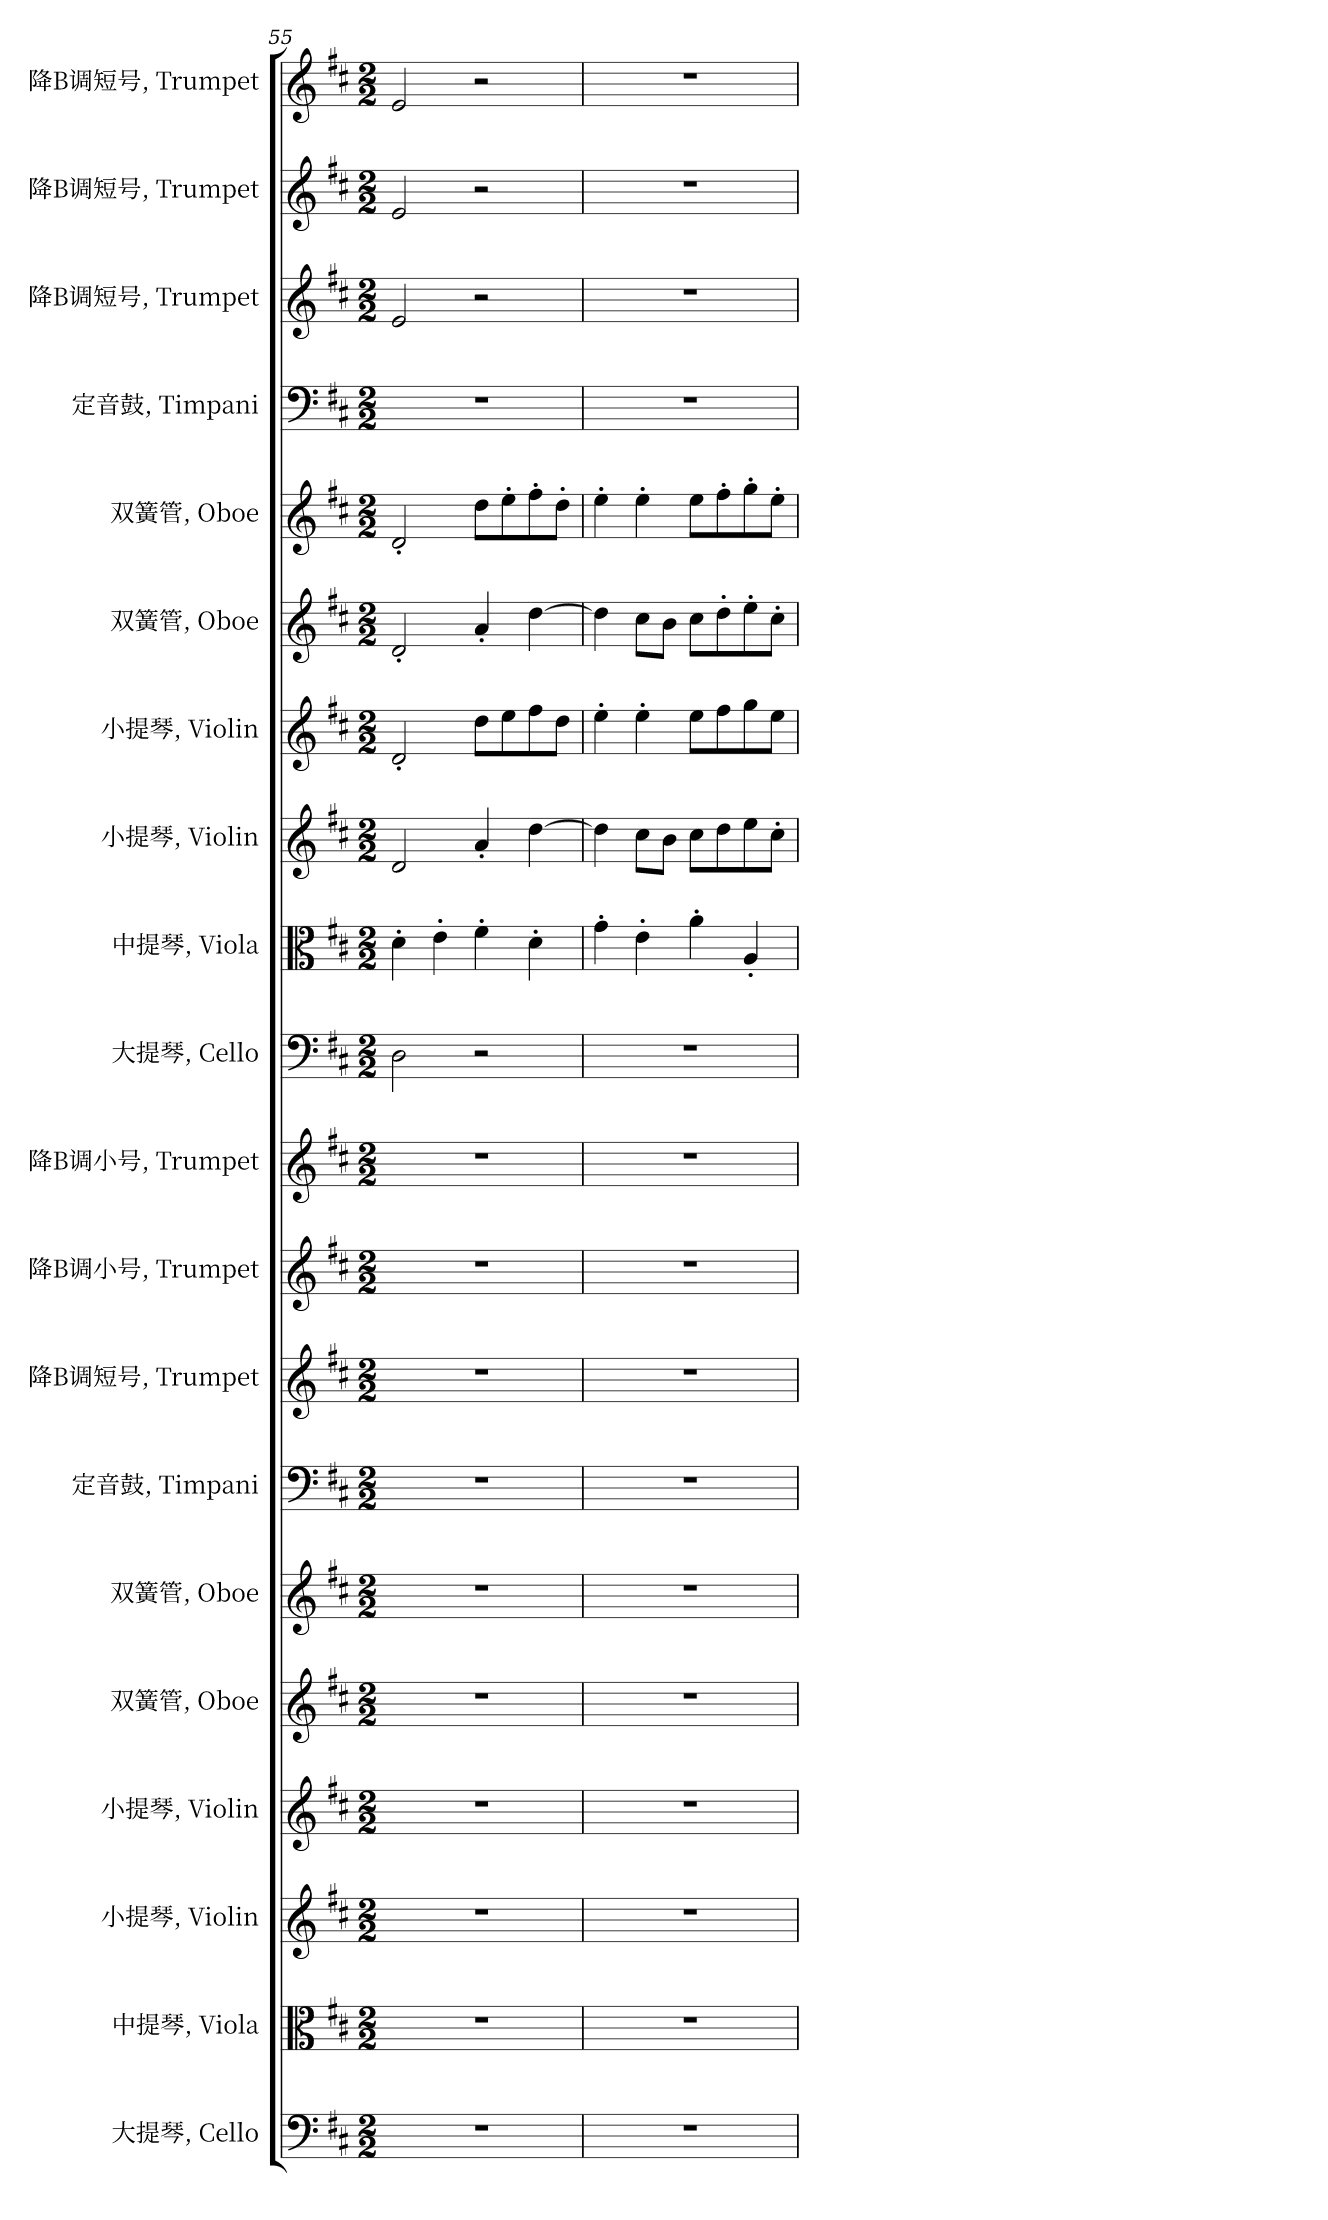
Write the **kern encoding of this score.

**kern	**kern	**kern	**kern	**kern	**kern	**kern	**kern	**kern	**kern	**kern	**kern	**kern	**kern	**kern	**kern	**kern	**kern	**kern	**kern
*part20	*part19	*part18	*part17	*part16	*part15	*part14	*part13	*part12	*part11	*part10	*part9	*part8	*part7	*part6	*part5	*part4	*part3	*part2	*part1
*staff20	*staff19	*staff18	*staff17	*staff16	*staff15	*staff14	*staff13	*staff12	*staff11	*staff10	*staff9	*staff8	*staff7	*staff6	*staff5	*staff4	*staff3	*staff2	*staff1
*I"大提琴, Cello	*I"中提琴, Viola	*I"小提琴, Violin	*I"小提琴, Violin	*I"双簧管, Oboe	*I"双簧管, Oboe	*I"定音鼓, Timpani	*I"降B调短号, Trumpet	*I"降B调小号, Trumpet	*I"降B调小号, Trumpet	*I"大提琴, Cello	*I"中提琴, Viola	*I"小提琴, Violin	*I"小提琴, Violin	*I"双簧管, Oboe	*I"双簧管, Oboe	*I"定音鼓, Timpani	*I"降B调短号, Trumpet	*I"降B调短号, Trumpet	*I"降B调短号, Trumpet
*	*I'Vla.	*I'Vln.	*I'Vln.	*I'Ob.	*I'Ob.	*I'Timp.	*	*I'B♭ Tpt.	*I'B♭ Tpt.	*	*I'Vla.	*I'Vln.	*I'Vln.	*I'Ob.	*I'Ob.	*I'Timp.	*	*	*
*clefF4	*clefC3	*clefG2	*clefG2	*clefG2	*clefG2	*clefF4	*clefG2	*clefG2	*clefG2	*clefF4	*clefC3	*clefG2	*clefG2	*clefG2	*clefG2	*clefF4	*clefG2	*clefG2	*clefG2
*	*	*	*	*	*	*	*ITrd1c2	*ITrd1c2	*ITrd1c2	*	*	*	*	*	*	*	*ITrd1c2	*ITrd1c2	*ITrd1c2
*k[f#c#]	*k[f#c#]	*k[f#c#]	*k[f#c#]	*k[f#c#]	*k[f#c#]	*k[f#c#]	*k[]	*k[]	*k[]	*k[f#c#]	*k[f#c#]	*k[f#c#]	*k[f#c#]	*k[f#c#]	*k[f#c#]	*k[f#c#]	*k[]	*k[]	*k[]
*M2/2	*M2/2	*M2/2	*M2/2	*M2/2	*M2/2	*M2/2	*M2/2	*M2/2	*M2/2	*M2/2	*M2/2	*M2/2	*M2/2	*M2/2	*M2/2	*M2/2	*M2/2	*M2/2	*M2/2
=55	=55	=55	=55	=55	=55	=55	=55	=55	=55	=55	=55	=55	=55	=55	=55	=55	=55	=55	=55
1r	1r	1r	1r	1r	1r	1r	1r	1r	1r	2D\	4d'\	2d/	2d'/	2d'/	2d'/	1r	2d/	2d/	2d/
.	.	.	.	.	.	.	.	.	.	.	4e'\	.	.	.	.	.	.	.	.
.	.	.	.	.	.	.	.	.	.	2r	4f#'\	4a'/	8dd\L	4a'/	8dd\L	.	2r	2r	2r
.	.	.	.	.	.	.	.	.	.	.	.	.	8ee\	.	8ee'\	.	.	.	.
.	.	.	.	.	.	.	.	.	.	.	4d'\	[4dd\	8ff#\	[4dd\	8ff#'\	.	.	.	.
.	.	.	.	.	.	.	.	.	.	.	.	.	8dd\J	.	8dd'\J	.	.	.	.
=56	=56	=56	=56	=56	=56	=56	=56	=56	=56	=56	=56	=56	=56	=56	=56	=56	=56	=56	=56
1r	1r	1r	1r	1r	1r	1r	1r	1r	1r	1r	4g'\	4dd\]	4ee'\	4dd\]	4ee'\	1r	1r	1r	1r
.	.	.	.	.	.	.	.	.	.	.	4e'\	8cc#\L	4ee'\	8cc#\L	4ee'\	.	.	.	.
.	.	.	.	.	.	.	.	.	.	.	.	8b\J	.	8b\J	.	.	.	.	.
.	.	.	.	.	.	.	.	.	.	.	4a'\	8cc#\L	8ee\L	8cc#\L	8ee\L	.	.	.	.
.	.	.	.	.	.	.	.	.	.	.	.	8dd\	8ff#\	8dd'\	8ff#'\	.	.	.	.
.	.	.	.	.	.	.	.	.	.	.	4A'/	8ee\	8gg\	8ee'\	8gg'\	.	.	.	.
.	.	.	.	.	.	.	.	.	.	.	.	8cc#'\J	8ee\J	8cc#'\J	8ee'\J	.	.	.	.
=	=	=	=	=	=	=	=	=	=	=	=	=	=	=	=	=	=	=	=
*-	*-	*-	*-	*-	*-	*-	*-	*-	*-	*-	*-	*-	*-	*-	*-	*-	*-	*-	*-
